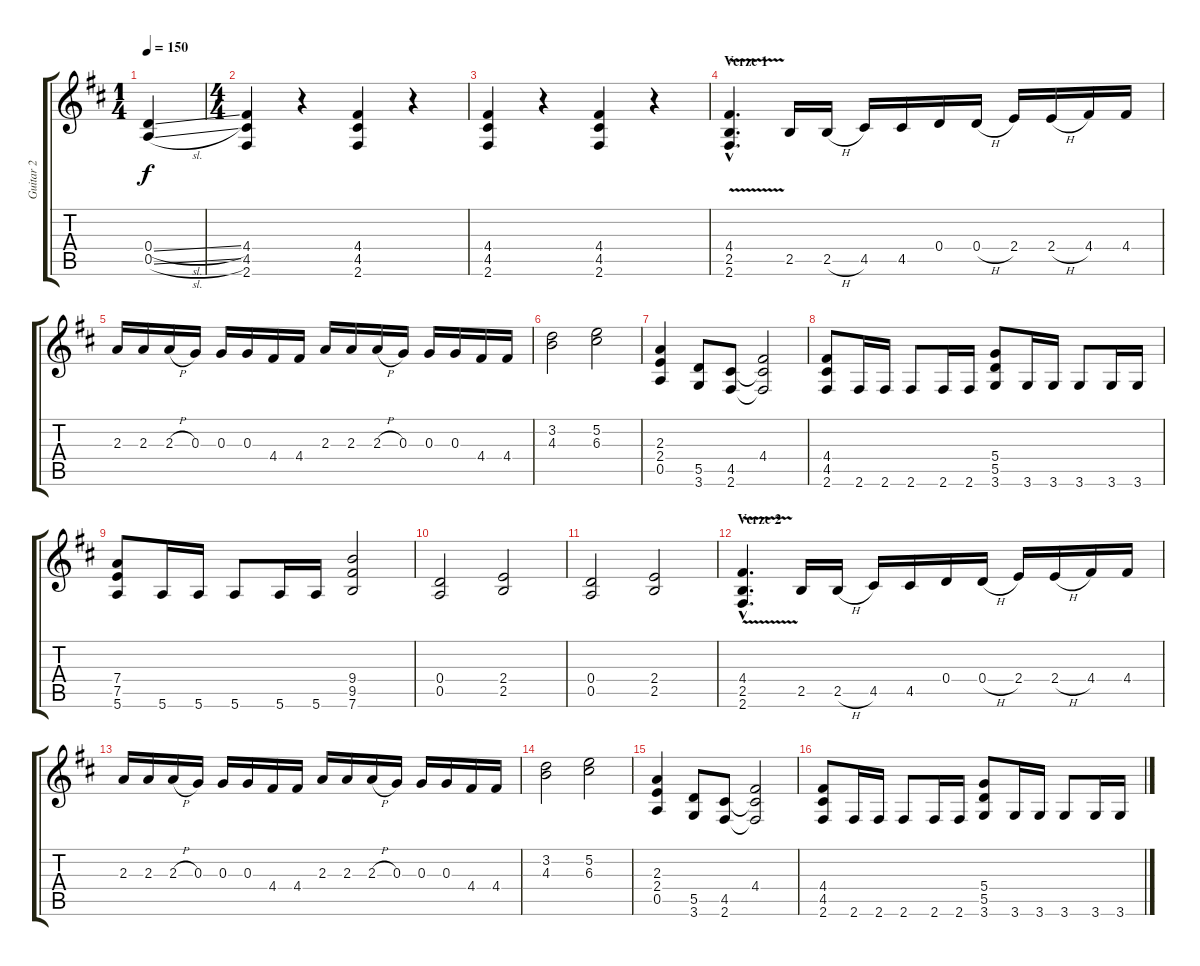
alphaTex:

\track ("Guitar 2" "Guitar 2") {instrument distortionguitar}
\staff {score tabs}
\tuning (E4 B3 G3 D3 A2 E2) {hide}
\ts (1 4)
\tempo 150
\clef g2
\ks bminor
(0.4{sl} 0.5{sl}).4{dy f instrument distortionguitar} |
\ts (4 4)
\ks d
(4.4 4.5 2.6).4 r.4 (4.4 4.5 2.6).4 r.4 |
(4.4 4.5 2.6).4 r.4 (4.4 4.5 2.6).4 r.4 |
\section ("" "Verze 1")
(4.4{hac} 2.5{v hac} 2.6{hac}).4{d} 2.5.16 2.5{h}.16 4.5.16 4.5.16 0.4.16 0.4{h}.16 2.4.16 2.4{h}.16 4.4.16 4.4.16 |
2.3.16 2.3.16 2.3{h}.16 0.3.16 0.3.16 0.3.16 4.4.16 4.4.16 2.3.16 2.3.16 2.3{h}.16 0.3.16 0.3.16 0.3.16 4.4.16 4.4.16 |
(3.2 4.3).2 (5.2 6.3).2 |
(2.3 2.4 0.5).4 (5.5 3.6).8 (4.5 2.6).8 (4.4 4.5{t} 2.6{t}).2 |
(4.4 4.5 2.6).8 2.6.16 2.6.16 2.6.8 2.6.16 2.6.16 (5.4 5.5 3.6).8 3.6.16 3.6.16 3.6.8 3.6.16 3.6.16 |
(7.4 7.5 5.6).8 5.6.16 5.6.16 5.6.8 5.6.16 5.6.16 (9.4 9.5 7.6).2 |
(0.4 0.5).2 (2.4 2.5).2 |
(0.4 0.5).2 (2.4 2.5).2 |
\section ("" "Verze 2")
(4.4{hac} 2.5{v hac} 2.6{hac}).4{d} 2.5.16 2.5{h}.16 4.5.16 4.5.16 0.4.16 0.4{h}.16 2.4.16 2.4{h}.16 4.4.16 4.4.16 |
2.3.16 2.3.16 2.3{h}.16 0.3.16 0.3.16 0.3.16 4.4.16 4.4.16 2.3.16 2.3.16 2.3{h}.16 0.3.16 0.3.16 0.3.16 4.4.16 4.4.16 |
(3.2 4.3).2 (5.2 6.3).2 |
(2.3 2.4 0.5).4 (5.5 3.6).8 (4.5 2.6).8 (4.4 4.5{t} 2.6{t}).2 |
(4.4 4.5 2.6).8 2.6.16 2.6.16 2.6.8 2.6.16 2.6.16 (5.4 5.5 3.6).8 3.6.16 3.6.16 3.6.8 3.6.16 3.6.16
